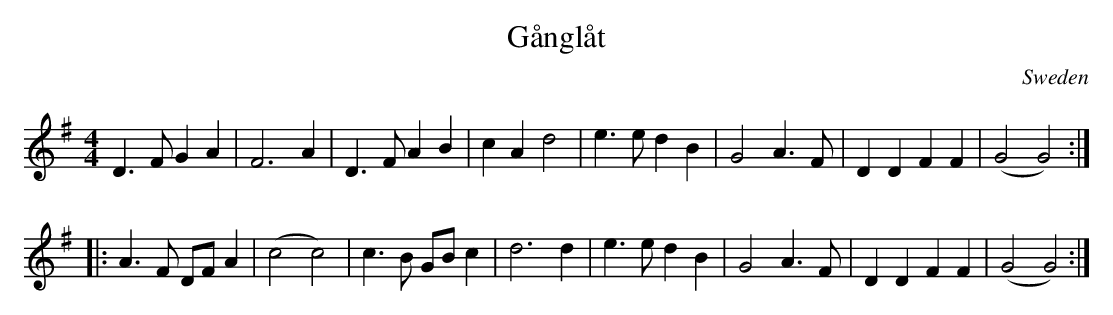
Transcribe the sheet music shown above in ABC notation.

X:1
T:Gånglåt
M:4/4
O:Sweden
K:G
D3F G2A2|F6 A2|D3F A2B2|c2A2 d4|\
e3e d2B2|G4 A3F|D2D2 F2F2|(G4 G4):|
|:\
A3F DFA2|(c4 c4)|c3B GBc2|d6 d2|\
e3e d2B2|G4 A3F|D2D2 F2F2|(G4 G4):|
